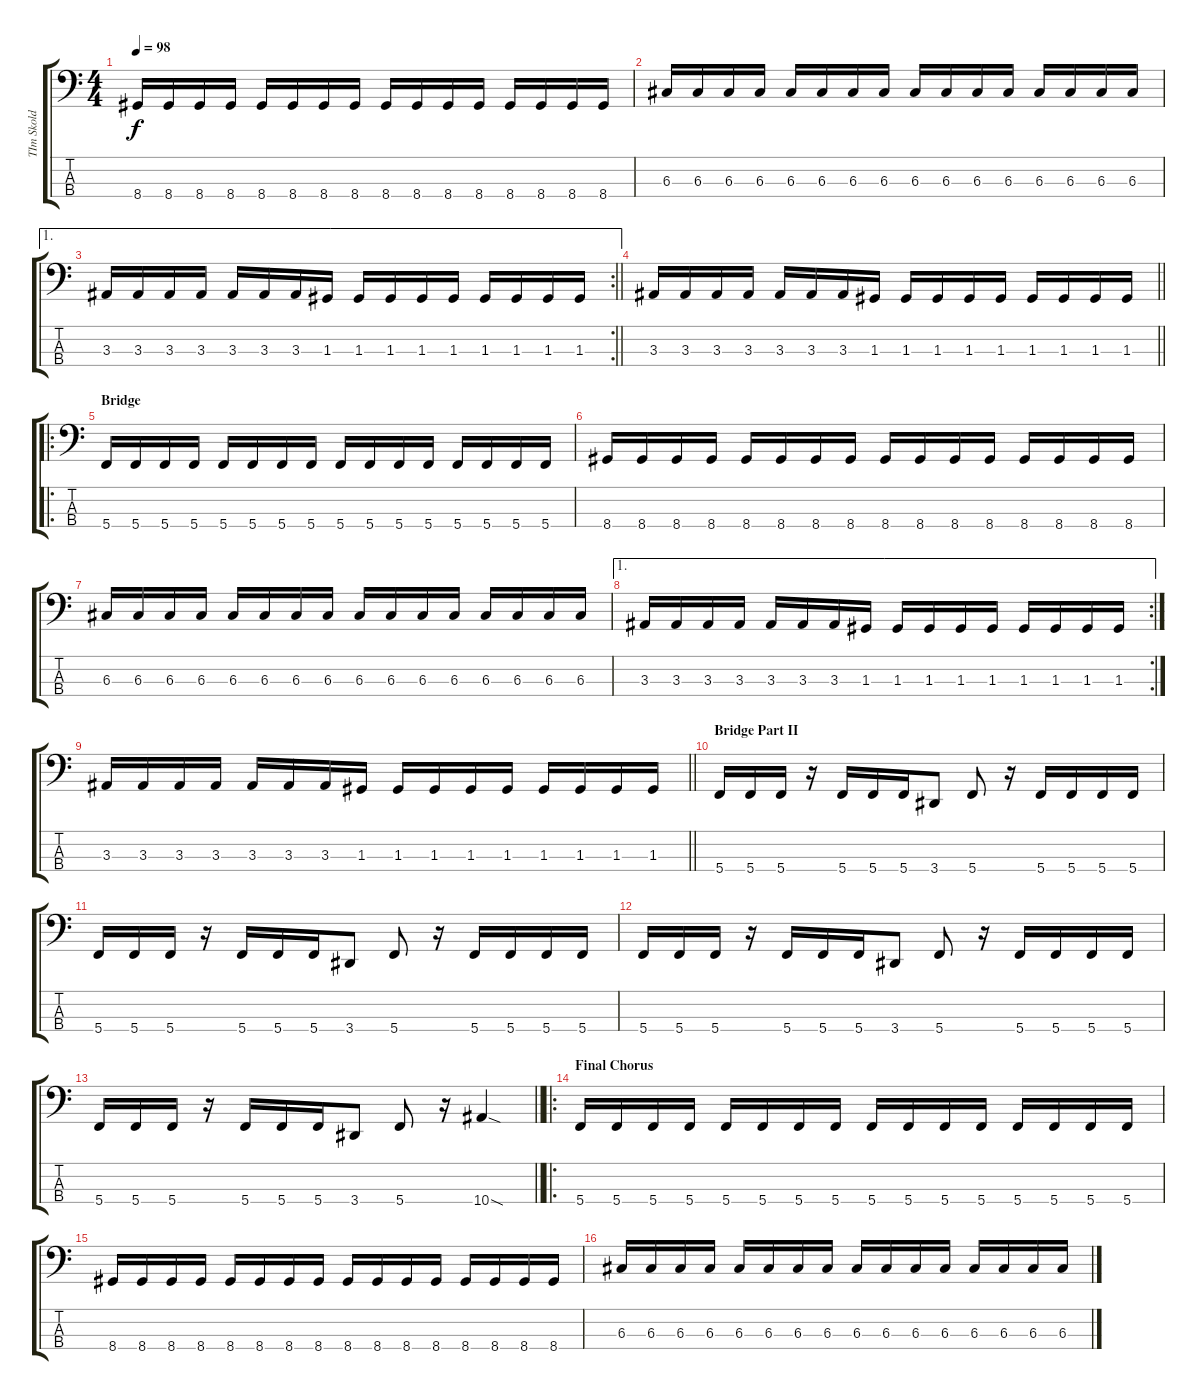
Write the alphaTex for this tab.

\track ("TIm Skold II" "TIm Skold ") {instrument electricbassfinger}
\staff {score tabs}
\tuning (F2 C2 G1 C1) {hide}
\ts (4 4)
\tempo 98
\clef f4
\ks c
8.4.16{dy f} 8.4.16 8.4.16 8.4.16 8.4.16 8.4.16 8.4.16 8.4.16 8.4.16 8.4.16 8.4.16 8.4.16 8.4.16 8.4.16 8.4.16 8.4.16 |
6.3.16 6.3.16 6.3.16 6.3.16 6.3.16 6.3.16 6.3.16 6.3.16 6.3.16 6.3.16 6.3.16 6.3.16 6.3.16 6.3.16 6.3.16 6.3.16 |
\ae 1
\rc 2
\barLineRight lightlight
3.3.16 3.3.16 3.3.16 3.3.16 3.3.16 3.3.16 3.3.16 1.3.16 1.3.16 1.3.16 1.3.16 1.3.16 1.3.16 1.3.16 1.3.16 1.3.16 |
\barLineRight lightlight
3.3.16 3.3.16 3.3.16 3.3.16 3.3.16 3.3.16 3.3.16 1.3.16 1.3.16 1.3.16 1.3.16 1.3.16 1.3.16 1.3.16 1.3.16 1.3.16 |
\ro
\section ("" "Bridge")
5.4.16{volume 10} 5.4.16 5.4.16 5.4.16 5.4.16 5.4.16 5.4.16 5.4.16 5.4.16 5.4.16 5.4.16 5.4.16 5.4.16 5.4.16 5.4.16 5.4.16 |
8.4.16 8.4.16 8.4.16 8.4.16 8.4.16 8.4.16 8.4.16 8.4.16 8.4.16 8.4.16 8.4.16 8.4.16 8.4.16 8.4.16 8.4.16 8.4.16 |
6.3.16 6.3.16 6.3.16 6.3.16 6.3.16 6.3.16 6.3.16 6.3.16 6.3.16 6.3.16 6.3.16 6.3.16 6.3.16 6.3.16 6.3.16 6.3.16 |
\ae 1
\rc 2
3.3.16 3.3.16 3.3.16 3.3.16 3.3.16 3.3.16 3.3.16 1.3.16 1.3.16 1.3.16 1.3.16 1.3.16 1.3.16 1.3.16 1.3.16 1.3.16 |
\barLineRight lightlight
3.3.16 3.3.16 3.3.16 3.3.16 3.3.16 3.3.16 3.3.16 1.3.16 1.3.16 1.3.16 1.3.16 1.3.16 1.3.16 1.3.16 1.3.16 1.3.16 |
\section ("" "Bridge Part II")
5.4.16 5.4.16 5.4.16 r.16 5.4.16 5.4.16 5.4.16 3.4.8 5.4.8 r.16 5.4.16 5.4.16 5.4.16 5.4.16 |
5.4.16 5.4.16 5.4.16 r.16 5.4.16 5.4.16 5.4.16 3.4.8 5.4.8 r.16 5.4.16 5.4.16 5.4.16 5.4.16 |
5.4.16 5.4.16 5.4.16 r.16 5.4.16 5.4.16 5.4.16 3.4.8 5.4.8 r.16 5.4.16 5.4.16 5.4.16 5.4.16 |
\barLineRight lightlight
5.4.16 5.4.16 5.4.16 r.16 5.4.16 5.4.16 5.4.16 3.4.8 5.4.8 r.16 10.4{sod}.4 |
\ro
\section ("" "Final Chorus")
5.4.16{volume 10} 5.4.16 5.4.16 5.4.16 5.4.16 5.4.16 5.4.16 5.4.16 5.4.16 5.4.16 5.4.16 5.4.16 5.4.16 5.4.16 5.4.16 5.4.16 |
8.4.16 8.4.16 8.4.16 8.4.16 8.4.16 8.4.16 8.4.16 8.4.16 8.4.16 8.4.16 8.4.16 8.4.16 8.4.16 8.4.16 8.4.16 8.4.16 |
6.3.16 6.3.16 6.3.16 6.3.16 6.3.16 6.3.16 6.3.16 6.3.16 6.3.16 6.3.16 6.3.16 6.3.16 6.3.16 6.3.16 6.3.16 6.3.16
